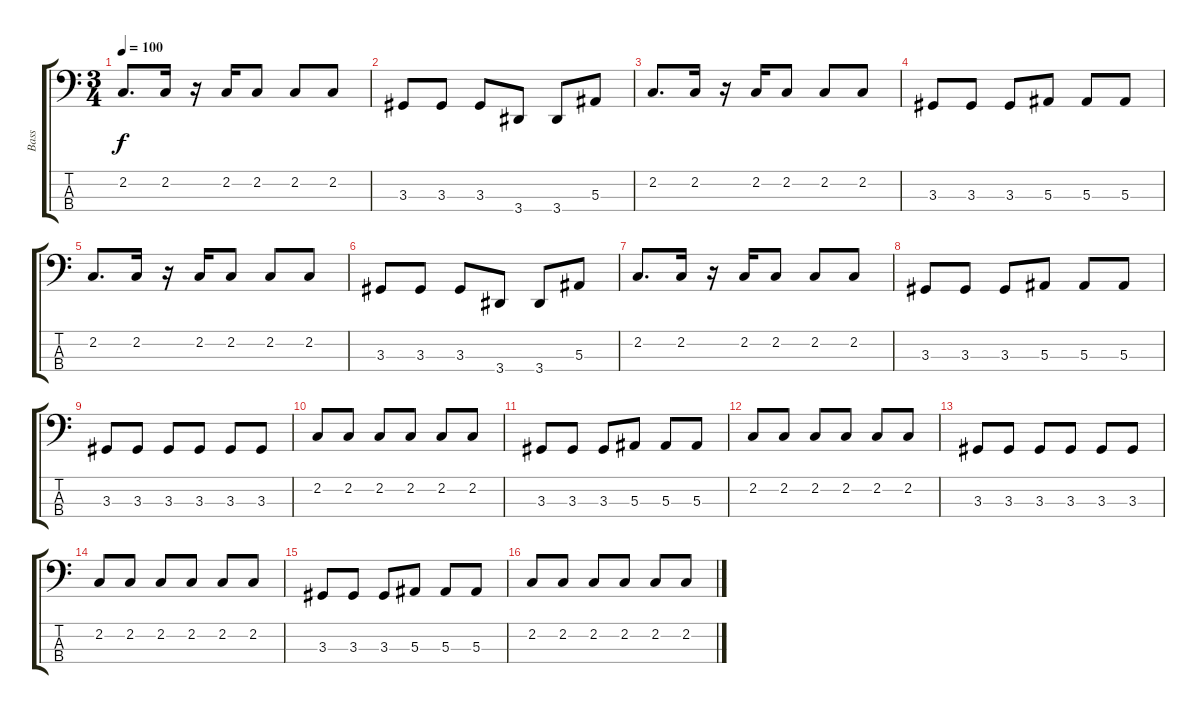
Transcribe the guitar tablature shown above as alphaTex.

\track ("Bass" "Bass") {instrument slapbass1}
\staff {score tabs}
\tuning (Eb2 Bb1 F1 C1) {hide}
\ts (3 4)
\tempo 100
\clef f4
\ks c
2.2.8{d dy f} 2.2.16 r.16 2.2.16 2.2.8 2.2.8 2.2.8 |
3.3.8 3.3.8 3.3.8 3.4.8 3.4.8 5.3.8 |
2.2.8{d} 2.2.16 r.16 2.2.16 2.2.8 2.2.8 2.2.8 |
3.3.8 3.3.8 3.3.8 5.3.8 5.3.8 5.3.8 |
2.2.8{d} 2.2.16 r.16 2.2.16 2.2.8 2.2.8 2.2.8 |
3.3.8 3.3.8 3.3.8 3.4.8 3.4.8 5.3.8 |
2.2.8{d} 2.2.16 r.16 2.2.16 2.2.8 2.2.8 2.2.8 |
3.3.8 3.3.8 3.3.8 5.3.8 5.3.8 5.3.8 |
3.3.8 3.3.8 3.3.8 3.3.8 3.3.8 3.3.8 |
2.2.8 2.2.8 2.2.8 2.2.8 2.2.8 2.2.8 |
3.3.8 3.3.8 3.3.8 5.3.8 5.3.8 5.3.8 |
2.2.8 2.2.8 2.2.8 2.2.8 2.2.8 2.2.8 |
3.3.8 3.3.8 3.3.8 3.3.8 3.3.8 3.3.8 |
2.2.8 2.2.8 2.2.8 2.2.8 2.2.8 2.2.8 |
3.3.8 3.3.8 3.3.8 5.3.8 5.3.8 5.3.8 |
2.2.8 2.2.8 2.2.8 2.2.8 2.2.8 2.2.8
